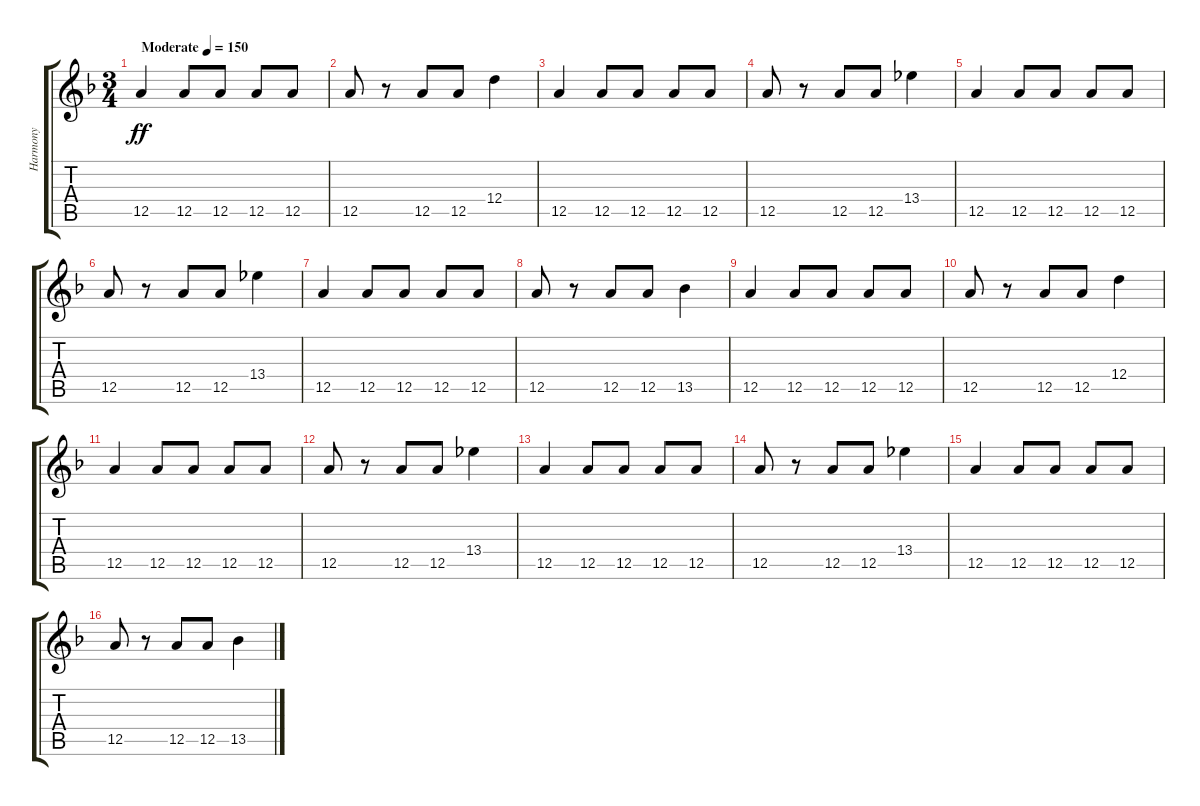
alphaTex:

\track ("Harmony" "Harmony") {instrument acousticguitarsteel}
\staff {score tabs}
\tuning (E4 B3 G3 D3 A2 E2) {hide}
\ts (3 4)
\tempo (150 "Moderate")
\clef g2
\ks dminor
12.5.4{dy ff instrument acousticguitarsteel} 12.5.8 12.5.8 12.5.8 12.5.8 |
12.5.8 r.8 12.5.8 12.5.8 12.4.4 |
12.5.4 12.5.8 12.5.8 12.5.8 12.5.8 |
12.5.8 r.8 12.5.8 12.5.8 13.4.4 |
12.5.4 12.5.8 12.5.8 12.5.8 12.5.8 |
12.5.8 r.8 12.5.8 12.5.8 13.4.4 |
12.5.4 12.5.8 12.5.8 12.5.8 12.5.8 |
12.5.8 r.8 12.5.8 12.5.8 13.5.4 |
12.5.4 12.5.8 12.5.8 12.5.8 12.5.8 |
12.5.8 r.8 12.5.8 12.5.8 12.4.4 |
12.5.4 12.5.8 12.5.8 12.5.8 12.5.8 |
12.5.8 r.8 12.5.8 12.5.8 13.4.4 |
12.5.4 12.5.8 12.5.8 12.5.8 12.5.8 |
12.5.8 r.8 12.5.8 12.5.8 13.4.4 |
12.5.4 12.5.8 12.5.8 12.5.8 12.5.8 |
12.5.8 r.8 12.5.8 12.5.8 13.5.4
